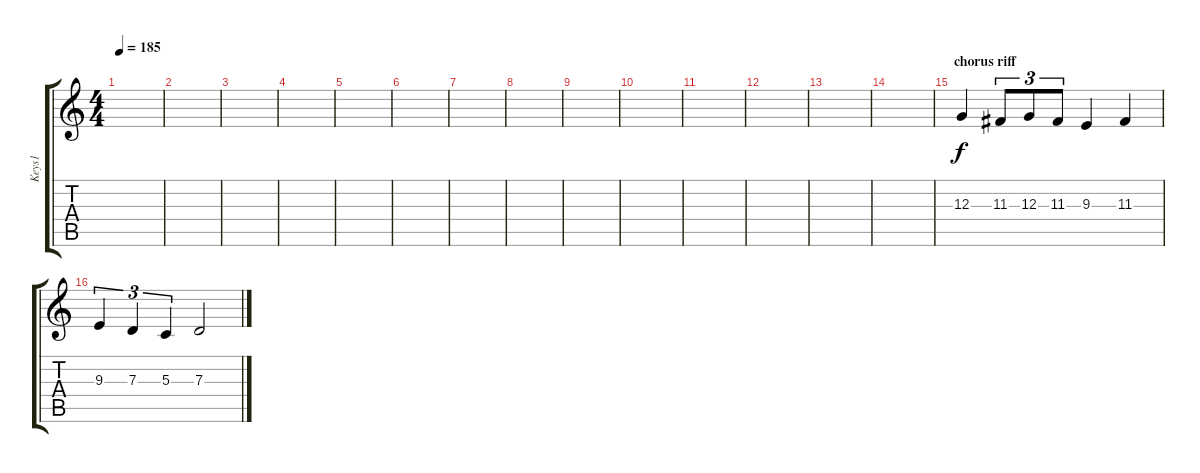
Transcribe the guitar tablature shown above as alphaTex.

\track ("Keys1" "Keys1") {instrument churchorgan}
\staff {score tabs}
\tuning (E4 B3 G3 D3 A2 E2) {hide}
\ts (4 4)
\tempo 185
\clef g2
\ks c
|
|
|
|
|
|
|
|
|
|
|
|
|
|
\section ("" "chorus riff")
12.3.4 11.3.8{tu (3 2)} 12.3.8{tu (3 2)} 11.3.8{tu (3 2)} 9.3.4 11.3.4 |
9.3.4{tu (3 2)} 7.3.4{tu (3 2)} 5.3.4{tu (3 2)} 7.3.2
